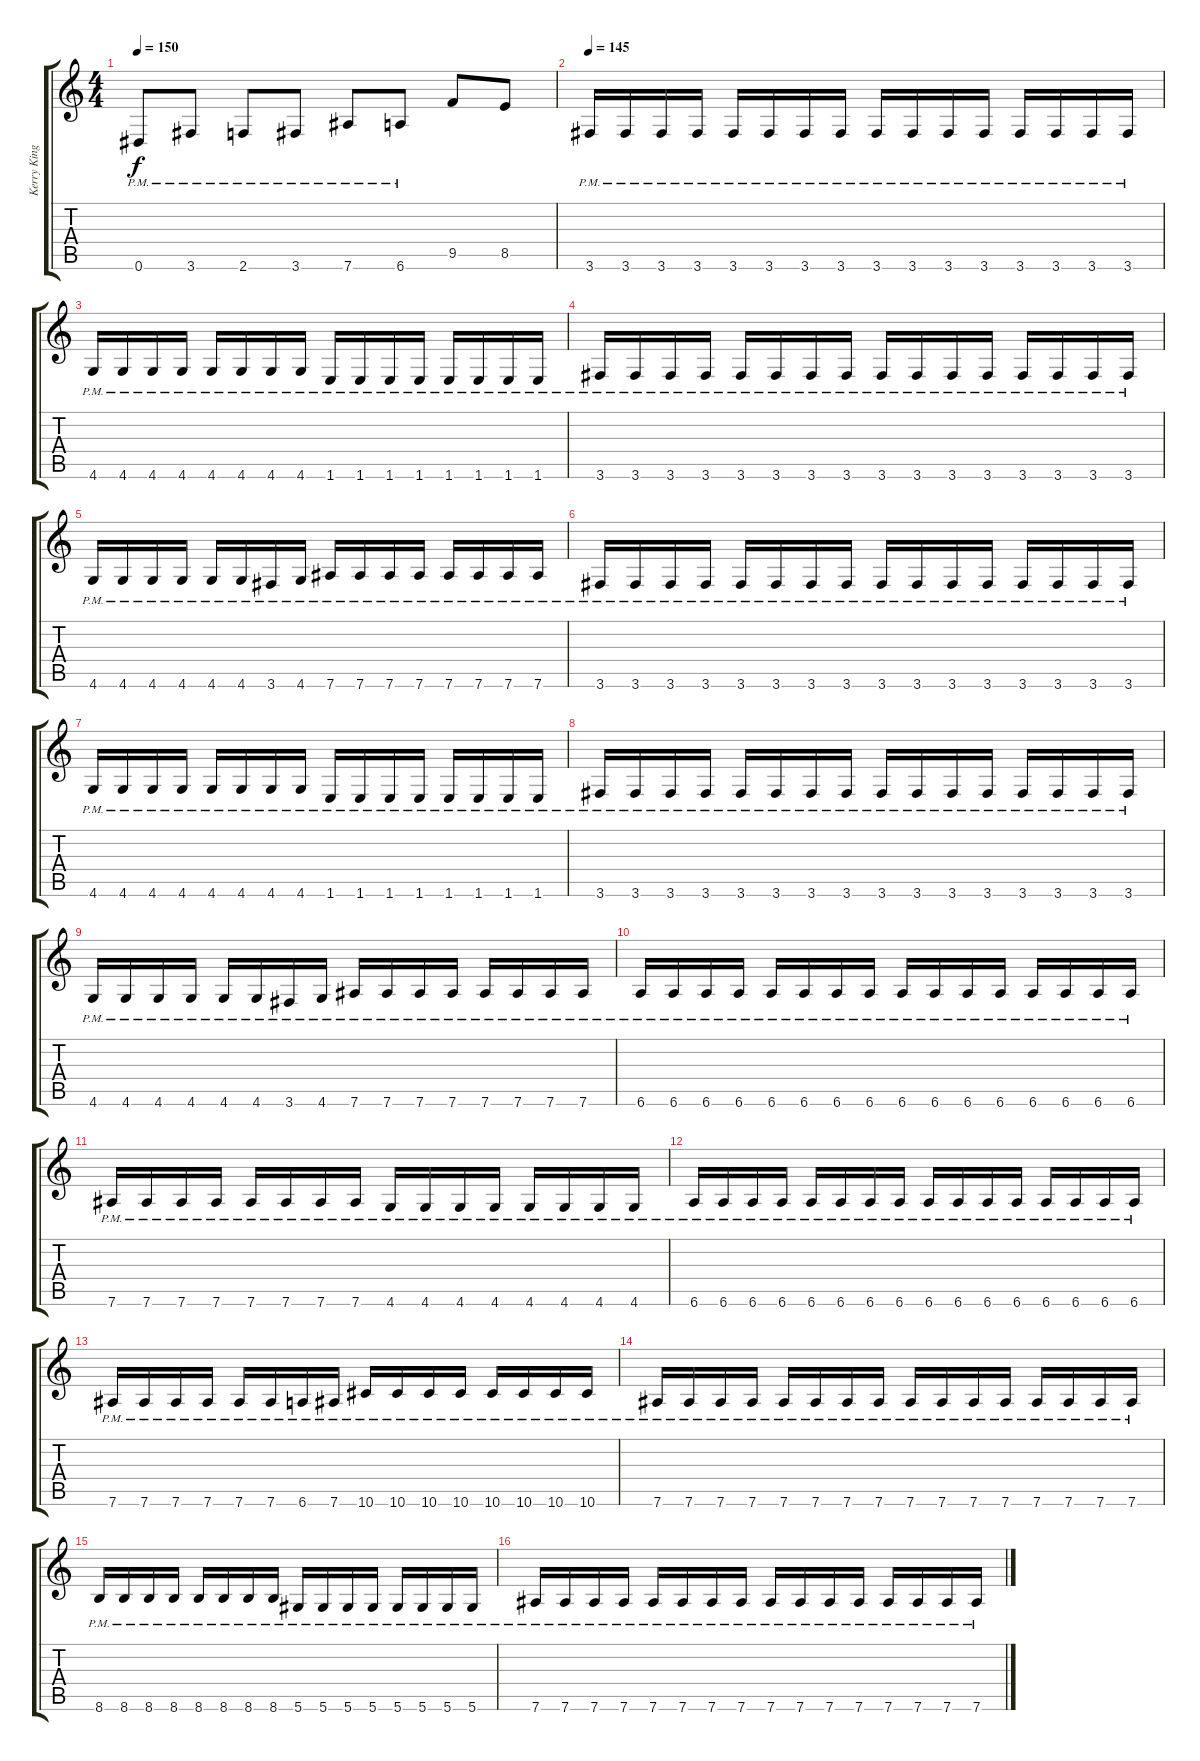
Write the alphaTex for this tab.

\track ("Kerry King" "Kerry King") {instrument distortionguitar}
\staff {score tabs}
\tuning (Eb4 Bb3 Gb3 Db3 Ab2 Eb2) {hide}
\ts (4 4)
\tempo 150
\clef g2
\ks c
0.6{pm}.8{dy f} 3.6{pm}.8 2.6{pm}.8 3.6{pm}.8 7.6{pm}.8 6.6{pm}.8 9.5.8 8.5.8 |
\tempo 145
3.6{pm}.16 3.6{pm}.16 3.6{pm}.16 3.6{pm}.16 3.6{pm}.16 3.6{pm}.16 3.6{pm}.16 3.6{pm}.16 3.6{pm}.16 3.6{pm}.16 3.6{pm}.16 3.6{pm}.16 3.6{pm}.16 3.6{pm}.16 3.6{pm}.16 3.6{pm}.16 |
4.6{pm}.16 4.6{pm}.16 4.6{pm}.16 4.6{pm}.16 4.6{pm}.16 4.6{pm}.16 4.6{pm}.16 4.6{pm}.16 1.6{pm}.16 1.6{pm}.16 1.6{pm}.16 1.6{pm}.16 1.6{pm}.16 1.6{pm}.16 1.6{pm}.16 1.6{pm}.16 |
3.6{pm}.16 3.6{pm}.16 3.6{pm}.16 3.6{pm}.16 3.6{pm}.16 3.6{pm}.16 3.6{pm}.16 3.6{pm}.16 3.6{pm}.16 3.6{pm}.16 3.6{pm}.16 3.6{pm}.16 3.6{pm}.16 3.6{pm}.16 3.6{pm}.16 3.6{pm}.16 |
4.6{pm}.16 4.6{pm}.16 4.6{pm}.16 4.6{pm}.16 4.6{pm}.16 4.6{pm}.16 3.6{pm}.16 4.6{pm}.16 7.6{pm}.16 7.6{pm}.16 7.6{pm}.16 7.6{pm}.16 7.6{pm}.16 7.6{pm}.16 7.6{pm}.16 7.6{pm}.16 |
3.6{pm}.16 3.6{pm}.16 3.6{pm}.16 3.6{pm}.16 3.6{pm}.16 3.6{pm}.16 3.6{pm}.16 3.6{pm}.16 3.6{pm}.16 3.6{pm}.16 3.6{pm}.16 3.6{pm}.16 3.6{pm}.16 3.6{pm}.16 3.6{pm}.16 3.6{pm}.16 |
4.6{pm}.16 4.6{pm}.16 4.6{pm}.16 4.6{pm}.16 4.6{pm}.16 4.6{pm}.16 4.6{pm}.16 4.6{pm}.16 1.6{pm}.16 1.6{pm}.16 1.6{pm}.16 1.6{pm}.16 1.6{pm}.16 1.6{pm}.16 1.6{pm}.16 1.6{pm}.16 |
3.6{pm}.16 3.6{pm}.16 3.6{pm}.16 3.6{pm}.16 3.6{pm}.16 3.6{pm}.16 3.6{pm}.16 3.6{pm}.16 3.6{pm}.16 3.6{pm}.16 3.6{pm}.16 3.6{pm}.16 3.6{pm}.16 3.6{pm}.16 3.6{pm}.16 3.6{pm}.16 |
4.6{pm}.16 4.6{pm}.16 4.6{pm}.16 4.6{pm}.16 4.6{pm}.16 4.6{pm}.16 3.6{pm}.16 4.6{pm}.16 7.6{pm}.16 7.6{pm}.16 7.6{pm}.16 7.6{pm}.16 7.6{pm}.16 7.6{pm}.16 7.6{pm}.16 7.6{pm}.16 |
6.6{pm}.16 6.6{pm}.16 6.6{pm}.16 6.6{pm}.16 6.6{pm}.16 6.6{pm}.16 6.6{pm}.16 6.6{pm}.16 6.6{pm}.16 6.6{pm}.16 6.6{pm}.16 6.6{pm}.16 6.6{pm}.16 6.6{pm}.16 6.6{pm}.16 6.6{pm}.16 |
7.6{pm}.16 7.6{pm}.16 7.6{pm}.16 7.6{pm}.16 7.6{pm}.16 7.6{pm}.16 7.6{pm}.16 7.6{pm}.16 4.6{pm}.16 4.6{pm}.16 4.6{pm}.16 4.6{pm}.16 4.6{pm}.16 4.6{pm}.16 4.6{pm}.16 4.6{pm}.16 |
6.6{pm}.16 6.6{pm}.16 6.6{pm}.16 6.6{pm}.16 6.6{pm}.16 6.6{pm}.16 6.6{pm}.16 6.6{pm}.16 6.6{pm}.16 6.6{pm}.16 6.6{pm}.16 6.6{pm}.16 6.6{pm}.16 6.6{pm}.16 6.6{pm}.16 6.6{pm}.16 |
7.6{pm}.16 7.6{pm}.16 7.6{pm}.16 7.6{pm}.16 7.6{pm}.16 7.6{pm}.16 6.6{pm}.16 7.6{pm}.16 10.6{pm}.16 10.6{pm}.16 10.6{pm}.16 10.6{pm}.16 10.6{pm}.16 10.6{pm}.16 10.6{pm}.16 10.6{pm}.16 |
7.6{pm}.16 7.6{pm}.16 7.6{pm}.16 7.6{pm}.16 7.6{pm}.16 7.6{pm}.16 7.6{pm}.16 7.6{pm}.16 7.6{pm}.16 7.6{pm}.16 7.6{pm}.16 7.6{pm}.16 7.6{pm}.16 7.6{pm}.16 7.6{pm}.16 7.6{pm}.16 |
8.6{pm}.16 8.6{pm}.16 8.6{pm}.16 8.6{pm}.16 8.6{pm}.16 8.6{pm}.16 8.6{pm}.16 8.6{pm}.16 5.6{pm}.16 5.6{pm}.16 5.6{pm}.16 5.6{pm}.16 5.6{pm}.16 5.6{pm}.16 5.6{pm}.16 5.6{pm}.16 |
7.6{pm}.16 7.6{pm}.16 7.6{pm}.16 7.6{pm}.16 7.6{pm}.16 7.6{pm}.16 7.6{pm}.16 7.6{pm}.16 7.6{pm}.16 7.6{pm}.16 7.6{pm}.16 7.6{pm}.16 7.6{pm}.16 7.6{pm}.16 7.6{pm}.16 7.6{pm}.16
